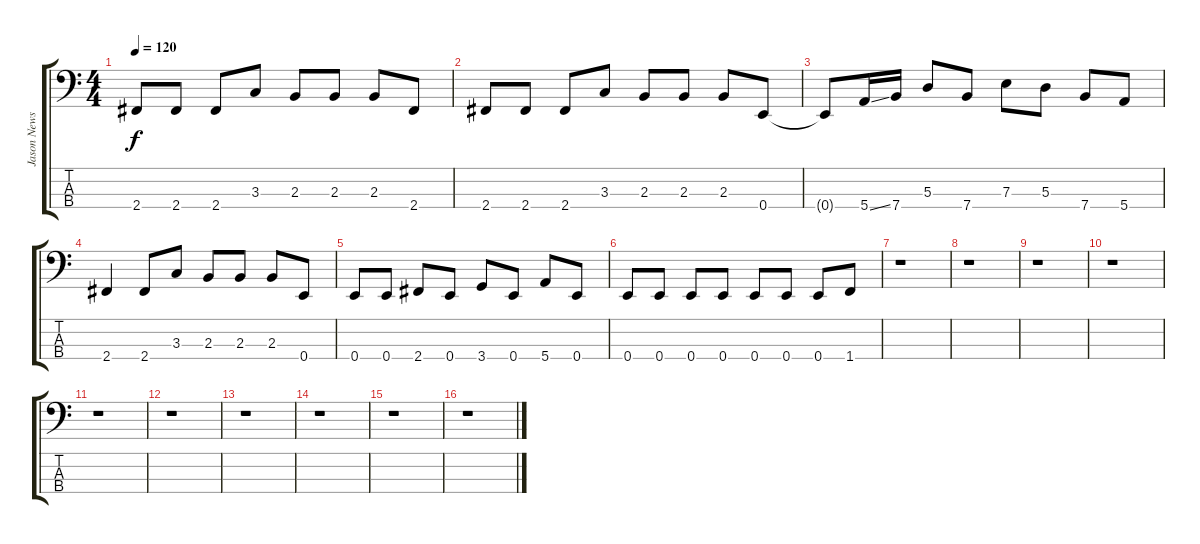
\track ("Jason Newsted (Bass)" "Jason News") {instrument electricbasspick}
\staff {score tabs}
\tuning (G2 D2 A1 E1) {hide}
\ts (4 4)
\tempo 120
\clef f4
\ks c
2.4.8{dy f} 2.4.8 2.4.8 3.3.8 2.3.8 2.3.8 2.3.8 2.4.8 |
2.4.8 2.4.8 2.4.8 3.3.8 2.3.8 2.3.8 2.3.8 0.4.8 |
0.4{t}.8 5.4{ss}.16 7.4.16 5.3.8 7.4.8 7.3.8 5.3.8 7.4.8 5.4.8 |
2.4.4 2.4.8 3.3.8 2.3.8 2.3.8 2.3.8 0.4.8 |
0.4.8 0.4.8 2.4.8 0.4.8 3.4.8 0.4.8 5.4.8 0.4.8 |
0.4.8 0.4.8 0.4.8 0.4.8 0.4.8 0.4.8 0.4.8 1.4.8 |
r.1 |
r.1 |
r.1 |
r.1 |
r.1 |
r.1 |
r.1 |
r.1 |
r.1 |
r.1
